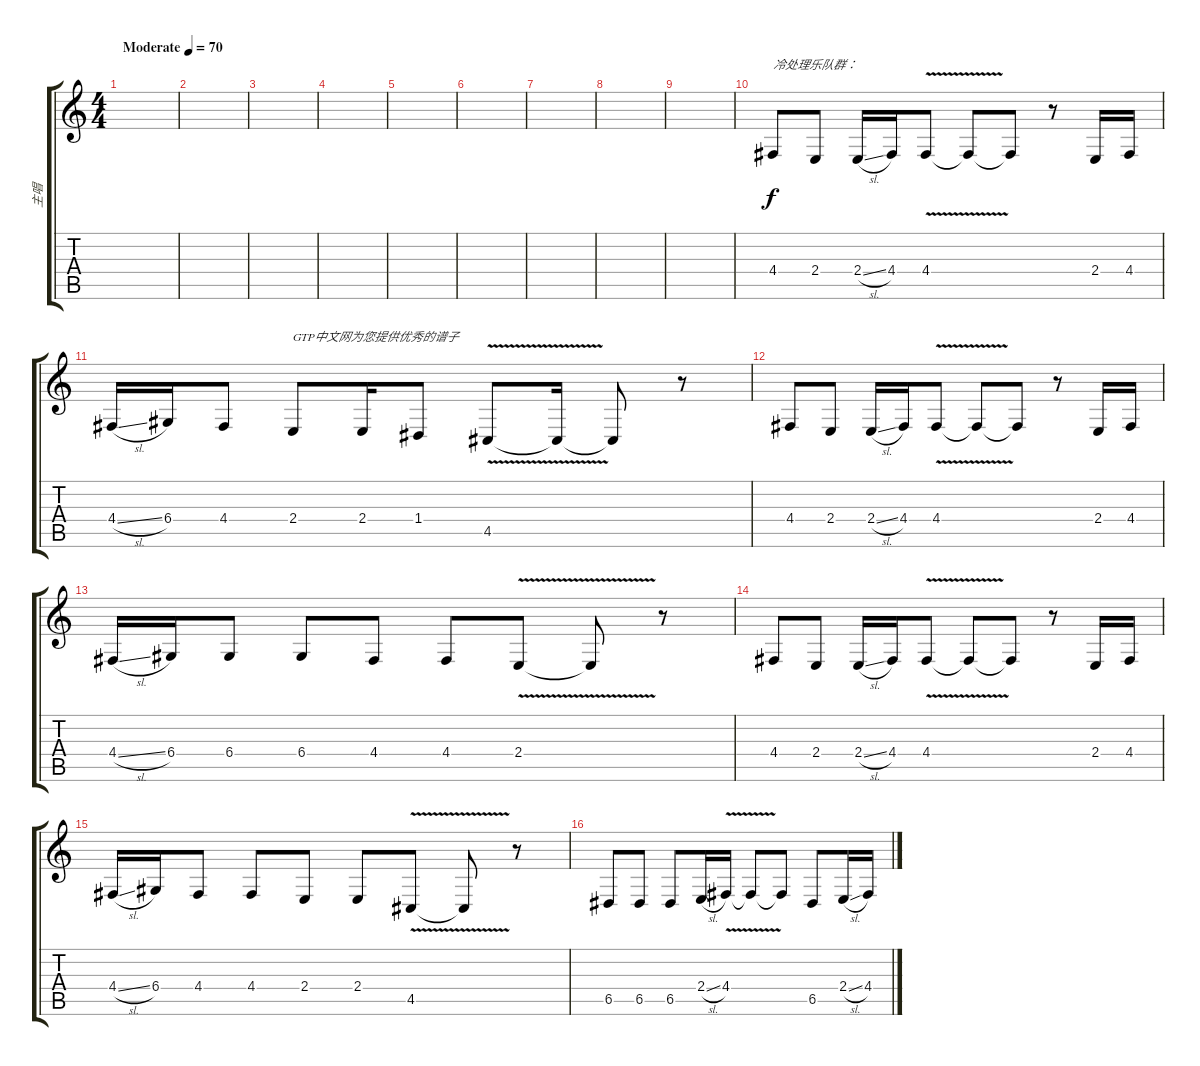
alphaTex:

\track ("主唱" "主唱") {instrument sopranosax}
\staff {score tabs}
\tuning (E4 B3 G3 D3 A2 E2) {hide}
\ts (4 4)
\tempo (70 "Moderate")
\clef g2
\ks c
|
|
|
|
|
|
|
|
|
4.4.8{txt "冷处理乐队群："} 2.4.8 2.4{sl}.16 4.4.16 4.4{v}.8 4.4{t}.8 4.4{t}.8 r.8 2.4.16 4.4.16 |
4.4{sl}.16 6.4.16 4.4.8 2.4.8{txt "GTP中文网为您提供优秀的谱子"} 2.4.16 1.4.8 4.5{v}.8 4.5{t}.16 4.5{t}.8 r.8 |
4.4.8 2.4.8 2.4{sl}.16 4.4.16 4.4{v}.8 4.4{t}.8 4.4{t}.8 r.8 2.4.16 4.4.16 |
4.4{sl}.16 6.4.16 6.4.8 6.4.8 4.4.8 4.4.8 2.4{v}.8 2.4{t}.8 r.8 |
4.4.8 2.4.8 2.4{sl}.16 4.4.16 4.4{v}.8 4.4{t}.8 4.4{t}.8 r.8 2.4.16 4.4.16 |
4.4{sl}.16 6.4.16 4.4.8 4.4.8 2.4.8 2.4.8 4.5{v}.8 4.5{t}.8 r.8 |
6.5.8 6.5.8 6.5.8 2.4{sl}.16 4.4{v}.16 4.4{t}.8 4.4{t}.8 6.5.8 2.4{sl}.16 4.4.16
